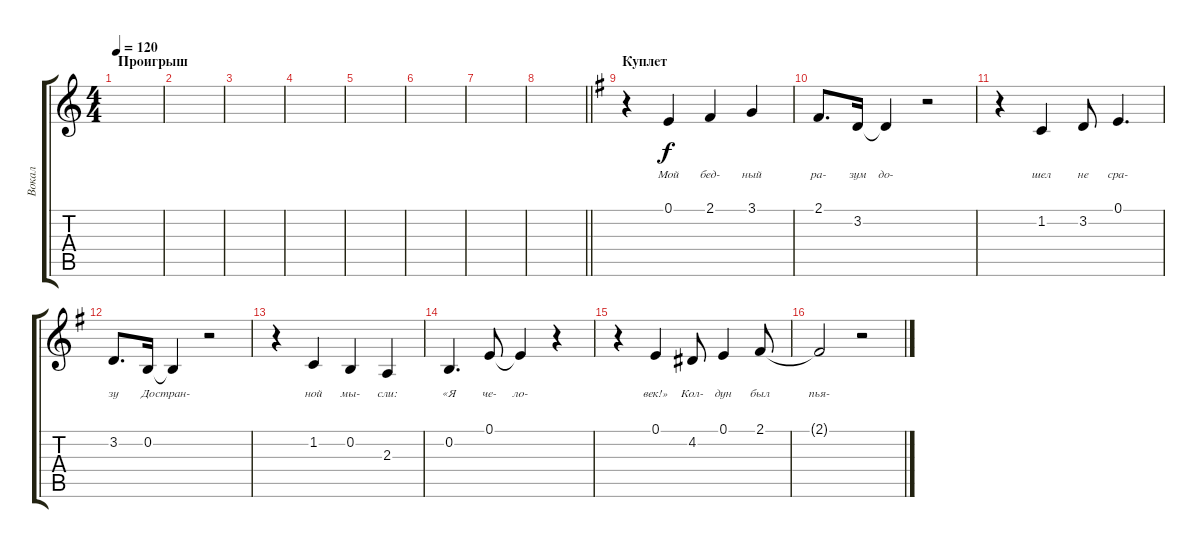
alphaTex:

\track ("Вокал" "Вокал") {instrument flute}
\staff {score tabs}
\tuning (E4 B3 G3 D3 A2 E2) {hide}
\ts (4 4)
\section ("" "Проигрыш")
\tempo 120
\clef g2
\ks c
|
|
|
|
|
|
|
\barLineRight lightlight
|
\section ("" "Куплет")
\ks eminor
r.4 0.1.4{lyrics (0 "") lyrics (1 "Мой") lyrics (2 "") lyrics (3 "") lyrics (4 "")} 2.1.4{lyrics (0 "") lyrics (1 "бед-") lyrics (2 "") lyrics (3 "") lyrics (4 "")} 3.1.4{lyrics (0 "") lyrics (1 "ный") lyrics (2 "") lyrics (3 "") lyrics (4 "")} |
2.1.8{d lyrics (0 "") lyrics (1 "ра-") lyrics (2 "") lyrics (3 "") lyrics (4 "")} 3.2.16{lyrics (0 "") lyrics (1 "зум") lyrics (2 "") lyrics (3 "") lyrics (4 "")} 3.2{t}.4{lyrics (0 "") lyrics (1 "до-") lyrics (2 "") lyrics (3 "") lyrics (4 "")} r.2 |
r.4 1.2.4{lyrics (0 "") lyrics (1 "шел") lyrics (2 "") lyrics (3 "") lyrics (4 "")} 3.2.8{lyrics (0 "") lyrics (1 "не") lyrics (2 "") lyrics (3 "") lyrics (4 "")} 0.1.4{d lyrics (0 "") lyrics (1 "сра-") lyrics (2 "") lyrics (3 "") lyrics (4 "")} |
3.2.8{d lyrics (0 "") lyrics (1 "зу") lyrics (2 "") lyrics (3 "") lyrics (4 "")} 0.2.16{lyrics (0 "") lyrics (1 "До") lyrics (2 "") lyrics (3 "") lyrics (4 "")} 0.2{t}.4{lyrics (0 "") lyrics (1 "стран-") lyrics (2 "") lyrics (3 "") lyrics (4 "")} r.2 |
r.4 1.2.4{lyrics (0 "") lyrics (1 "ной") lyrics (2 "") lyrics (3 "") lyrics (4 "")} 0.2.4{lyrics (0 "") lyrics (1 "мы-") lyrics (2 "") lyrics (3 "") lyrics (4 "")} 2.3.4{lyrics (0 "") lyrics (1 "сли:") lyrics (2 "") lyrics (3 "") lyrics (4 "")} |
0.2.4{d lyrics (0 "") lyrics (1 "«Я") lyrics (2 "") lyrics (3 "") lyrics (4 "")} 0.1.8{lyrics (0 "") lyrics (1 "че-") lyrics (2 "") lyrics (3 "") lyrics (4 "")} 0.1{t}.4{lyrics (0 "") lyrics (1 "ло-") lyrics (2 "") lyrics (3 "") lyrics (4 "")} r.4 |
r.4 0.1.4{lyrics (0 "") lyrics (1 "век!»") lyrics (2 "") lyrics (3 "") lyrics (4 "")} 4.2.8{lyrics (0 "") lyrics (1 "Кол-") lyrics (2 "") lyrics (3 "") lyrics (4 "")} 0.1.4{lyrics (0 "") lyrics (1 "дун") lyrics (2 "") lyrics (3 "") lyrics (4 "")} 2.1.8{lyrics (0 "") lyrics (1 "был") lyrics (2 "") lyrics (3 "") lyrics (4 "")} |
2.1{t}.2{lyrics (0 "") lyrics (1 "пья-") lyrics (2 "") lyrics (3 "") lyrics (4 "")} r.2
